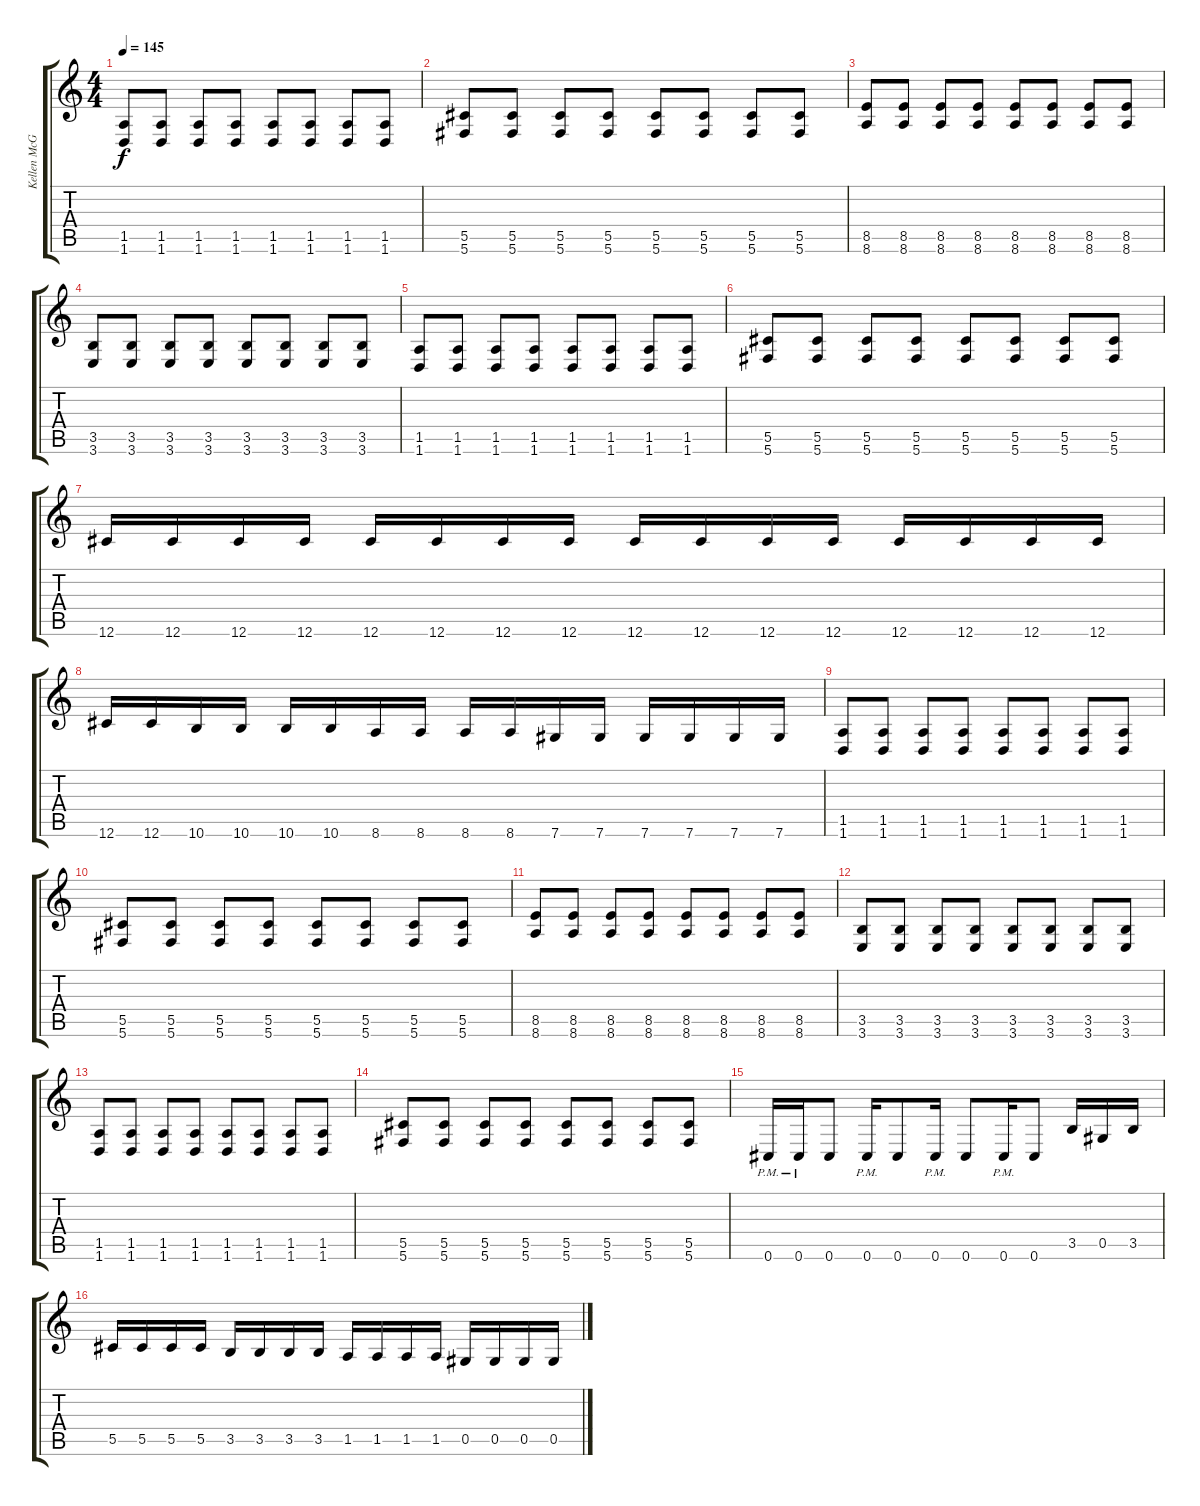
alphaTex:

\track ("Kellen McGregor" "Kellen McG") {instrument distortionguitar}
\staff {score tabs}
\tuning (Eb4 Bb3 Gb3 Db3 Ab2 Db2) {hide}
\ts (4 4)
\tempo 145
\clef g2
\ks c
(1.5 1.6).8{dy f instrument distortionguitar} (1.5 1.6).8 (1.5 1.6).8 (1.5 1.6).8 (1.5 1.6).8 (1.5 1.6).8 (1.5 1.6).8 (1.5 1.6).8 |
(5.5 5.6).8 (5.5 5.6).8 (5.5 5.6).8 (5.5 5.6).8 (5.5 5.6).8 (5.5 5.6).8 (5.5 5.6).8 (5.5 5.6).8 |
(8.5 8.6).8 (8.5 8.6).8 (8.5 8.6).8 (8.5 8.6).8 (8.5 8.6).8 (8.5 8.6).8 (8.5 8.6).8 (8.5 8.6).8 |
(3.5 3.6).8 (3.5 3.6).8 (3.5 3.6).8 (3.5 3.6).8 (3.5 3.6).8 (3.5 3.6).8 (3.5 3.6).8 (3.5 3.6).8 |
(1.5 1.6).8 (1.5 1.6).8 (1.5 1.6).8 (1.5 1.6).8 (1.5 1.6).8 (1.5 1.6).8 (1.5 1.6).8 (1.5 1.6).8 |
(5.5 5.6).8 (5.5 5.6).8 (5.5 5.6).8 (5.5 5.6).8 (5.5 5.6).8 (5.5 5.6).8 (5.5 5.6).8 (5.5 5.6).8 |
12.6.16 12.6.16 12.6.16 12.6.16 12.6.16 12.6.16 12.6.16 12.6.16 12.6.16 12.6.16 12.6.16 12.6.16 12.6.16 12.6.16 12.6.16 12.6.16 |
12.6.16 12.6.16 10.6.16 10.6.16 10.6.16 10.6.16 8.6.16 8.6.16 8.6.16 8.6.16 7.6.16 7.6.16 7.6.16 7.6.16 7.6.16 7.6.16 |
(1.5 1.6).8 (1.5 1.6).8 (1.5 1.6).8 (1.5 1.6).8 (1.5 1.6).8 (1.5 1.6).8 (1.5 1.6).8 (1.5 1.6).8 |
(5.5 5.6).8 (5.5 5.6).8 (5.5 5.6).8 (5.5 5.6).8 (5.5 5.6).8 (5.5 5.6).8 (5.5 5.6).8 (5.5 5.6).8 |
(8.5 8.6).8 (8.5 8.6).8 (8.5 8.6).8 (8.5 8.6).8 (8.5 8.6).8 (8.5 8.6).8 (8.5 8.6).8 (8.5 8.6).8 |
(3.5 3.6).8 (3.5 3.6).8 (3.5 3.6).8 (3.5 3.6).8 (3.5 3.6).8 (3.5 3.6).8 (3.5 3.6).8 (3.5 3.6).8 |
(1.5 1.6).8 (1.5 1.6).8 (1.5 1.6).8 (1.5 1.6).8 (1.5 1.6).8 (1.5 1.6).8 (1.5 1.6).8 (1.5 1.6).8 |
(5.5 5.6).8 (5.5 5.6).8 (5.5 5.6).8 (5.5 5.6).8 (5.5 5.6).8 (5.5 5.6).8 (5.5 5.6).8 (5.5 5.6).8 |
0.6{pm}.16 0.6{pm}.16 0.6.8 0.6{pm}.16 0.6.8 0.6{pm}.16 0.6.8 0.6{pm}.16 0.6.8 3.5.16 0.5.16 3.5.16 |
5.5.16 5.5.16 5.5.16 5.5.16 3.5.16 3.5.16 3.5.16 3.5.16 1.5.16 1.5.16 1.5.16 1.5.16 0.5.16 0.5.16 0.5.16 0.5.16
